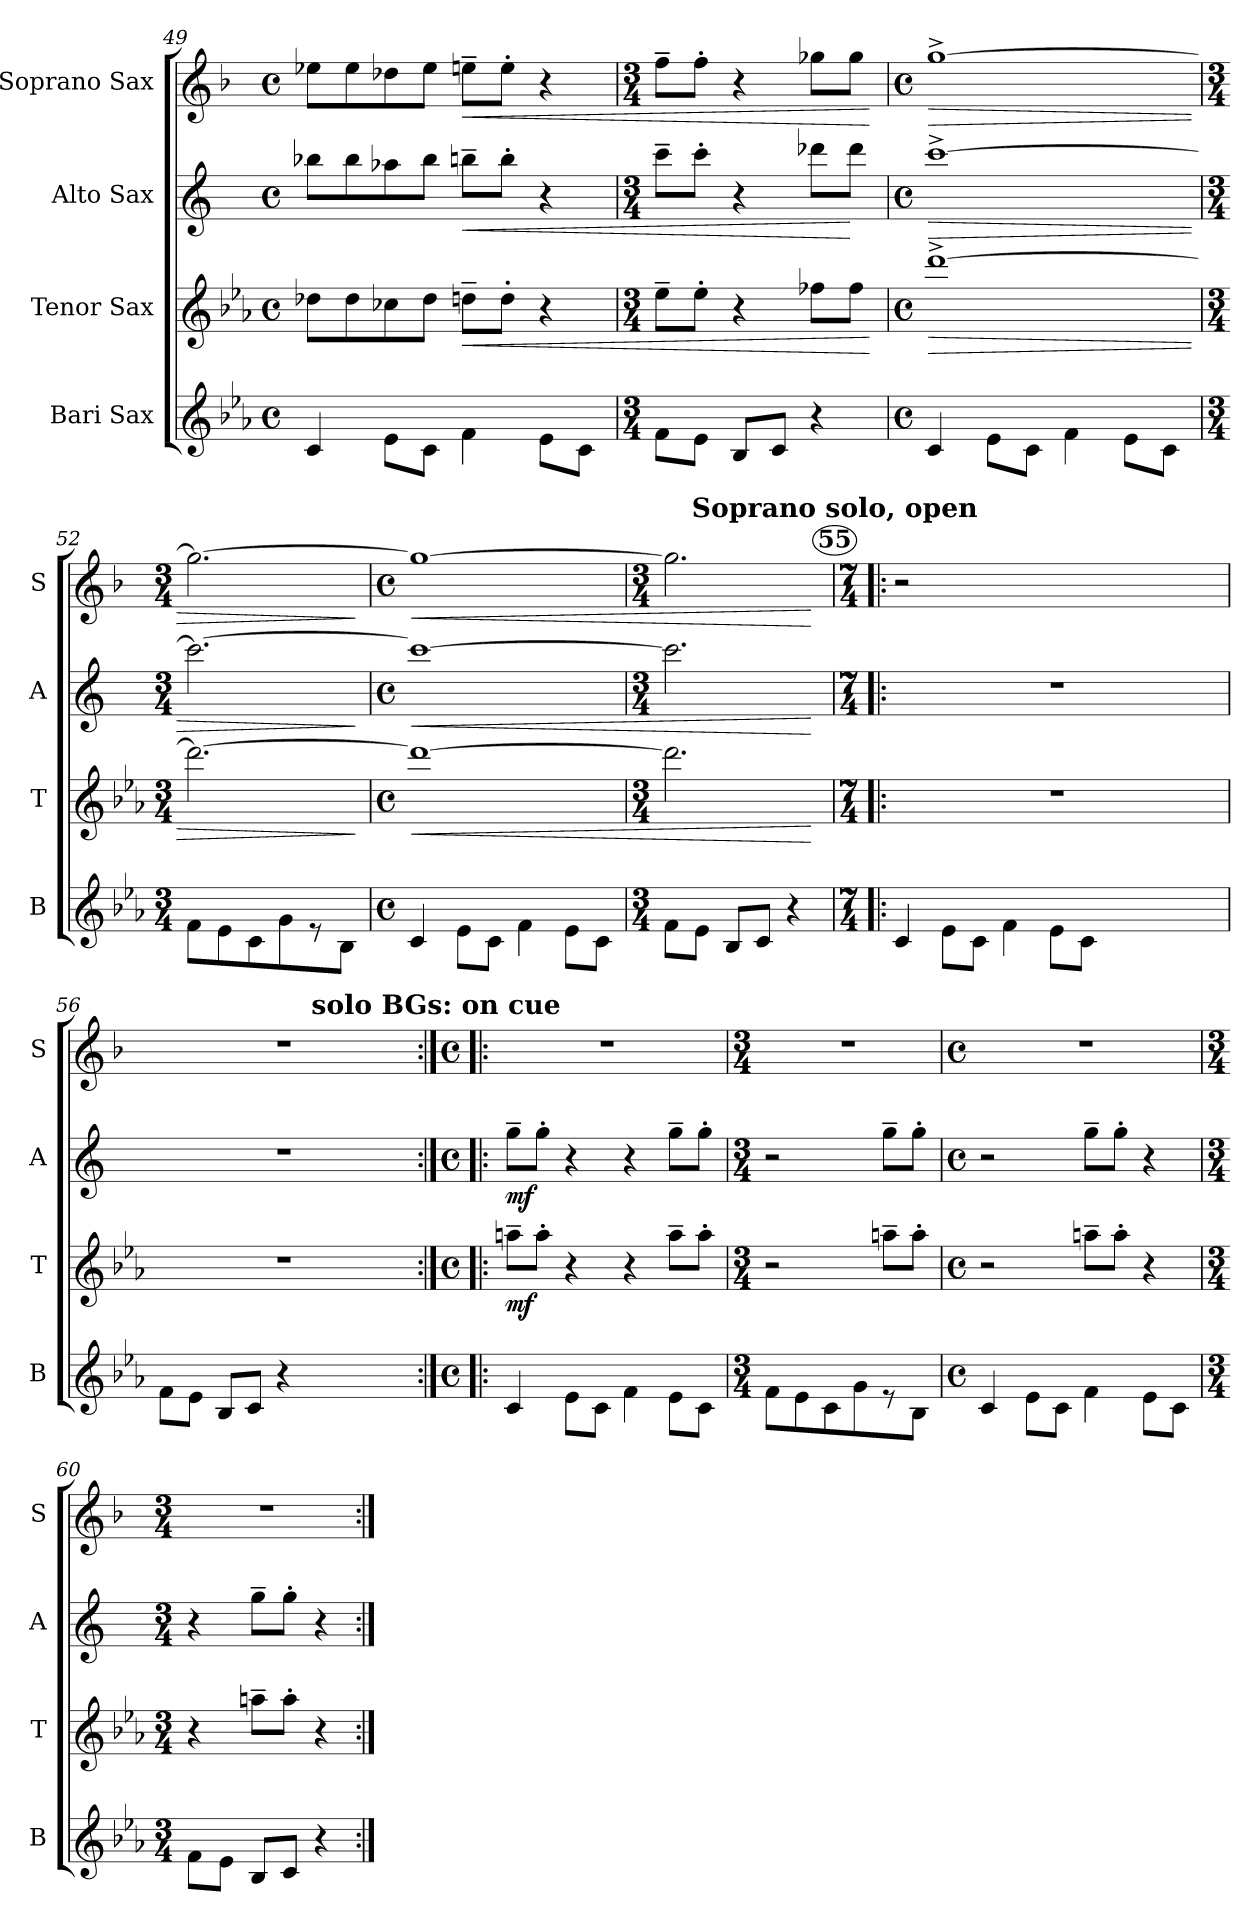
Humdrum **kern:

**kern	**kern	**dynam	**kern	**dynam	**kern	**dynam
*part4	*part3	*part3	*part2	*part2	*part1	*part1
*staff4	*staff3	*staff3	*staff2	*staff2	*staff1	*staff1
*I"Bari Sax	*I"Tenor Sax	*	*I"Alto Sax	*	*I"Soprano Sax	*
*I'B	*I'T	*	*I'A	*	*I'S	*
!!LO:PB:g=z
*clefG2	*clefG2	*	*clefG2	*	*clefG2	*
*ITrd12c21	*ITrd8c14	*	*ITrd5c9	*	*ITrd1c2	*
*k[b-e-a-]	*k[b-e-a-]	*	*k[b-e-a-]	*	*k[b-e-a-]	*
*E-:	*E-:	*	*E-:	*	*E-:	*
*M4/4	*M4/4	*	*M4/4	*	*M4/4	*
*met(c)	*met(c)	*	*met(c)	*	*met(c)	*
=49	=49	=49	=49	=49	=49	=49
4C/	8d-X\L	.	8dd-X\L	.	8dd-X\L	.
.	8d-\	.	8dd-\	.	8dd-\	.
8E-\L	8c-X\	.	8cc-X\	.	8cc-X\	.
8C\J	8d-\J	.	8dd-\J	.	8dd-\J	.
!	!	!LO:HP:b	!	!LO:HP:b	!	!LO:HP:b
4F\	8dn~>\L	<	8ddn~>\L	<	8ddn~>\L	<
.	8d'>\J	.	8dd'>\J	.	8dd'>\J	.
8E-\L	4r	.	4r	.	4r	.
8C\J	.	.	.	.	.	.
=50	=50	=50	=50	=50	=50	=50
*M3/4	*M3/4	*	*M3/4	*	*M3/4	*
8F\L	8e-~>\L	.	8ee-~>\L	.	8ee-~>\L	.
8E-\J	8e-'>\J	.	8ee-'>\J	.	8ee-'>\J	.
8BB-/L	4r	.	4r	.	4r	.
8C/J	.	.	.	.	.	.
4r	8f-X\L	.	8ff-X\L	.	8ff-X\L	.
.	8f-\J	.	8ff-\J	[	8ff-\J	.
.	.	[	.	.	.	[
=51	=51	=51	=51	=51	=51	=51
*M4/4	*M4/4	*	*M4/4	*	*M4/4	*
*met(c)	*met(c)	*	*met(c)	*	*met(c)	*
!	!	!LO:HP:b	!	!LO:HP:b	!	!LO:HP:b
4C/	[1dd^>	>	[1ee-^>	>	[1ff^>	>
8E-\L	.	.	.	.	.	.
8C\J	.	.	.	.	.	.
4F\	.	.	.	.	.	.
8E-\L	.	.	.	.	.	.
8C\J	.	.	.	.	.	.
=52	=52	=52	=52	=52	=52	=52
*M3/4	*M3/4	*	*M3/4	*	*M3/4	*
8F\L	2.dd\_	.	2.ee-\_	.	2.ff\_	.
8E-\	.	.	.	.	.	.
8C\	.	.	.	.	.	.
8G\	.	.	.	.	.	.
8r	.	.	.	.	.	.
8BB-\J	.	.	.	.	.	.
.	.	]	.	]	.	]
=53	=53	=53	=53	=53	=53	=53
*M4/4	*M4/4	*	*M4/4	*	*M4/4	*
*met(c)	*met(c)	*	*met(c)	*	*met(c)	*
!	!	!LO:HP:b	!	!LO:HP:b	!	!LO:HP:b
4C/	1dd_	<	1ee-_	<	1ff_	<
8E-\L	.	.	.	.	.	.
8C\J	.	.	.	.	.	.
4F\	.	.	.	.	.	.
8E-\L	.	.	.	.	.	.
8C\J	.	.	.	.	.	.
=54	=54	=54	=54	=54	=54	=54
*M3/4	*M3/4	*	*M3/4	*	*M3/4	*
8F\L	2.dd\]	.	2.ee-\]	.	2.ff\]	.
8E-\J	.	.	.	.	.	.
8BB-/L	.	.	.	.	.	.
8C/J	.	.	.	.	.	.
4r	.	.	.	.	.	.
.	.	[	.	[	.	[
!!LO:LB:g=z
!!LO:REH:place=s1:a:B:enc=circle:fs=7.2:t=55
!!LO:REH:place=s1:a:enc=none:t=Soprano solo, open
=55!|:	=55!|:	=55!|:	=55!|:	=55!|:	=55!|:	=55!|:
*M7/4	*M7/4	*	*M7/4	*	*M7/4	*
4C/	1..r	.	1..r	.	2r	.
8E-\L	.	.	.	.	.	.
8C\J	.	.	.	.	.	.
4F\	.	.	.	.	1ryy	.
8E-\L	.	.	.	.	.	.
8C\J	.	.	.	.	.	.
2.ryy	.	.	.	.	.	.
.	.	.	.	.	4ryy	.
=56	=56	=56	=56	=56	=56	=56
8F\L	1..r	.	1..r	.	1..r	.
8E-\J	.	.	.	.	.	.
8BB-/L	.	.	.	.	.	.
8C/J	.	.	.	.	.	.
4r	.	.	.	.	.	.
1ryy	.	.	.	.	.	.
!!LO:REH:place=s1:a:enc=none:t=solo BGs&colon; on cue
=57:|!|:	=57:|!|:	=57:|!|:	=57:|!|:	=57:|!|:	=57:|!|:	=57:|!|:
*M4/4	*M4/4	*	*M4/4	*	*M4/4	*
*met(c)	*met(c)	*	*met(c)	*	*met(c)	*
!	!	!LO:DY:b	!	!LO:DY:b	!	!
4C/	8an~>\L	mf	8b-~>\L	mf	1r	.
.	8a'>\J	.	8b-'>\J	.	.	.
8E-\L	4r	.	4r	.	.	.
8C\J	.	.	.	.	.	.
4F\	4r	.	4r	.	.	.
8E-\L	8a~>\L	.	8b-~>\L	.	.	.
8C\J	8a'>\J	.	8b-'>\J	.	.	.
=58	=58	=58	=58	=58	=58	=58
*M3/4	*M3/4	*	*M3/4	*	*M3/4	*
8F\L	2r	.	2r	.	2.r	.
8E-\	.	.	.	.	.	.
8C\	.	.	.	.	.	.
8G\	.	.	.	.	.	.
8r	8an~>\L	.	8b-~>\L	.	.	.
8BB-\J	8a'>\J	.	8b-'>\J	.	.	.
=59	=59	=59	=59	=59	=59	=59
*M4/4	*M4/4	*	*M4/4	*	*M4/4	*
*met(c)	*met(c)	*	*met(c)	*	*met(c)	*
4C/	2r	.	2r	.	1r	.
8E-\L	.	.	.	.	.	.
8C\J	.	.	.	.	.	.
4F\	8an~>\L	.	8b-~>\L	.	.	.
.	8a'>\J	.	8b-'>\J	.	.	.
8E-\L	4r	.	4r	.	.	.
8C\J	.	.	.	.	.	.
=60	=60	=60	=60	=60	=60	=60
*M3/4	*M3/4	*	*M3/4	*	*M3/4	*
8F\L	4r	.	4r	.	2.r	.
8E-\J	.	.	.	.	.	.
8BB-/L	8an~>\L	.	8b-~>\L	.	.	.
8C/J	8a'>\J	.	8b-'>\J	.	.	.
4r	4r	.	4r	.	.	.
=:|!	=:|!	=:|!	=:|!	=:|!	=:|!	=:|!
*-	*-	*-	*-	*-	*-	*-
